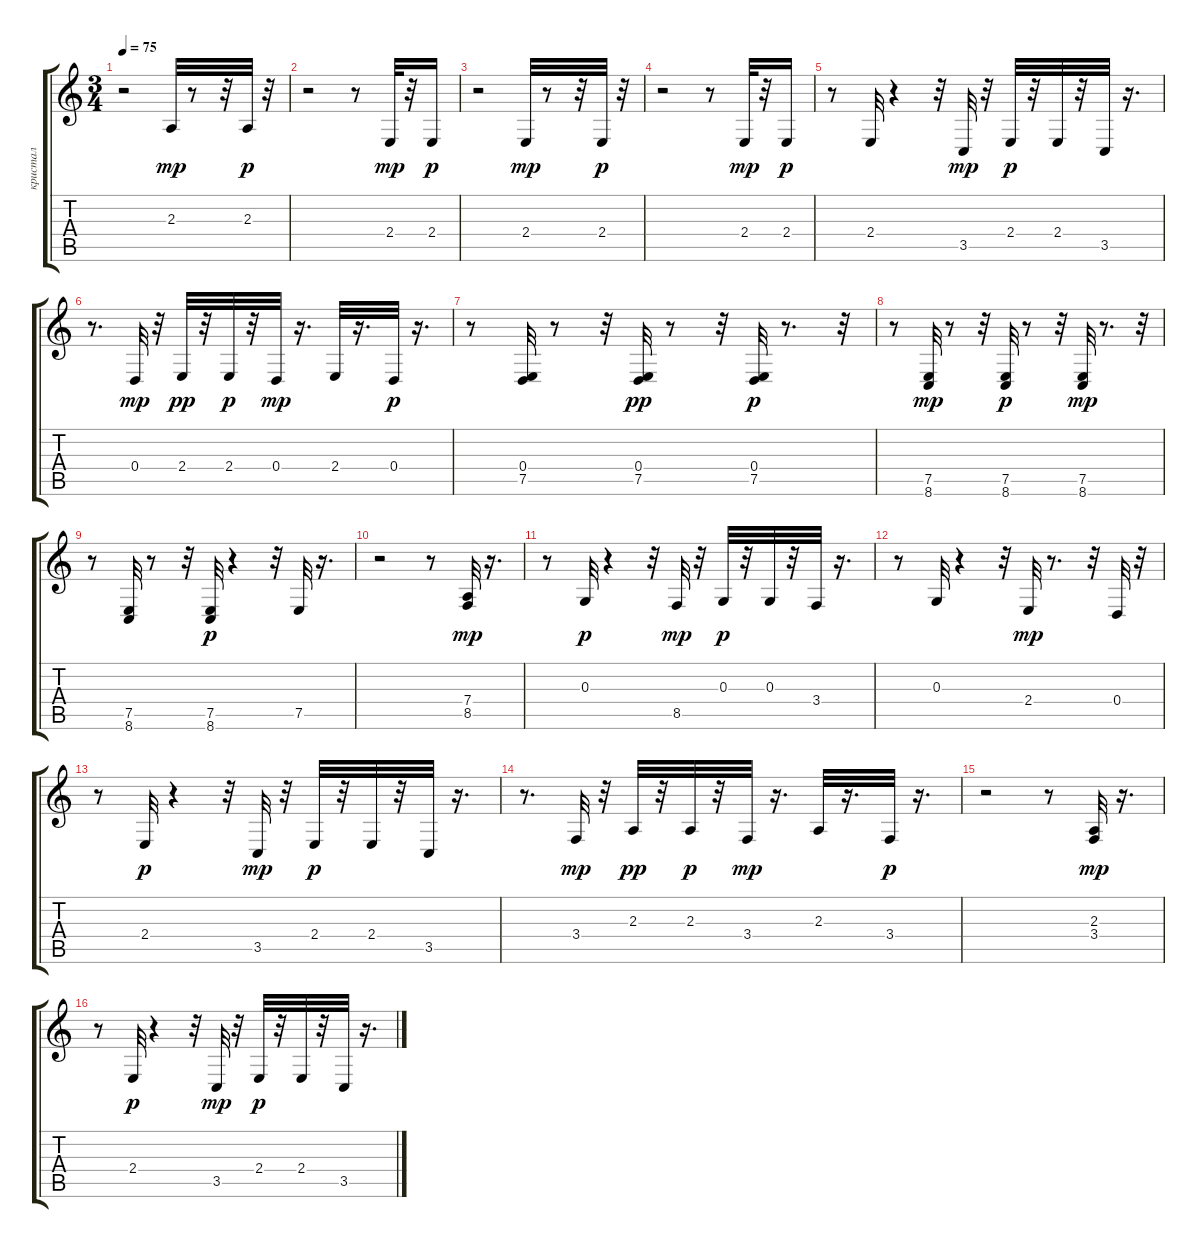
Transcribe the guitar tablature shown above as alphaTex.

\track ("кристал" "кристал") {instrument fx1rain}
\staff {score tabs}
\tuning (E4 B3 G3 D3 A2 E2) {hide}
\ts (3 4)
\tempo 75
\clef g2
\ks c
r.2{dy p} 2.3.32{dy mp} r.8 r.32 2.3.32{dy p} r.32 |
r.2 r.8 2.4.32{dy mp} r.32 2.4.16{dy p} |
r.2 2.4.32{dy mp} r.8 r.32 2.4.32{dy p} r.32 |
r.2 r.8 2.4.32{dy mp} r.32 2.4.16{dy p} |
r.8 2.4.32 r.4 r.32 3.5.32{dy mp} r.32 2.4.32{dy p} r.32 2.4.32 r.32 3.5.32 r.16{d} |
r.8{d} 0.4.32{dy mp} r.32 2.4.32{dy pp} r.32 2.4.32{dy p} r.32 0.4.32{dy mp} r.16{d} 2.4.32 r.16{d} 0.4.32{dy p} r.16{d} |
r.8 (0.4 7.5).32 r.8 r.32 (0.4 7.5).32{dy pp} r.8 r.32 (0.4 7.5).32{dy p} r.8{d} r.32 |
r.8 (7.5 8.6).32{dy mp} r.8 r.32 (7.5 8.6).32{dy p} r.8 r.32 (7.5 8.6).32{dy mp} r.8{d} r.32 |
r.8 (7.5 8.6).32 r.8 r.32 (7.5 8.6).32{dy p} r.4 r.32 7.5.32 r.16{d} |
r.2 r.8 (7.4 8.5).32{dy mp} r.16{d} |
r.8 0.3.32{dy p} r.4 r.32 8.5.32{dy mp} r.32 0.3.32{dy p} r.32 0.3.32 r.32 3.4.32 r.16{d} |
r.8 0.3.32 r.4 r.32 2.4.32{dy mp} r.8{d} r.32 0.4.32 r.32 |
r.8 2.4.32{dy p} r.4 r.32 3.5.32{dy mp} r.32 2.4.32{dy p} r.32 2.4.32 r.32 3.5.32 r.16{d} |
r.8{d} 3.4.32{dy mp} r.32 2.3.32{dy pp} r.32 2.3.32{dy p} r.32 3.4.32{dy mp} r.16{d} 2.3.32 r.16{d} 3.4.32{dy p} r.16{d} |
r.2 r.8 (2.3 3.4).32{dy mp} r.16{d} |
r.8 2.4.32{dy p} r.4 r.32 3.5.32{dy mp} r.32 2.4.32{dy p} r.32 2.4.32 r.32 3.5.32 r.16{d}
